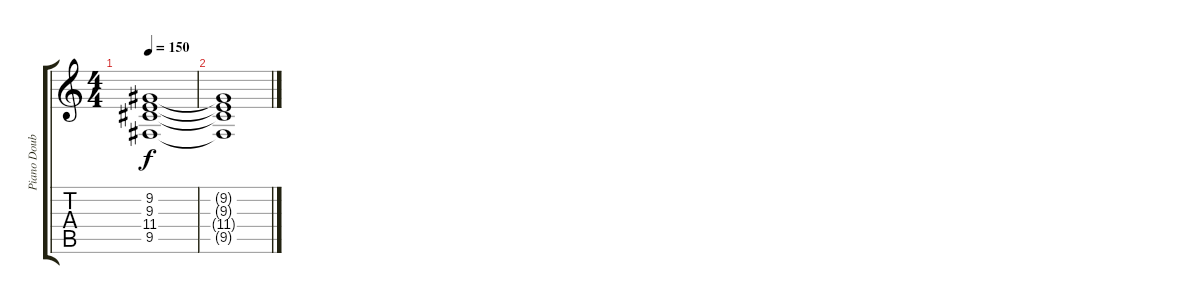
\track ("Piano Double" "Piano Doub") {instrument acousticgrandpiano}
\staff {score tabs}
\tuning (E4 B3 G3 D3 A2 D2) {hide}
\ts (4 4)
\tempo 150
\clef g2
\ks c
(9.2 9.3 11.4 9.5).1{dy f} |
(9.2{t} 9.3{t} 11.4{t} 9.5{t}).1
